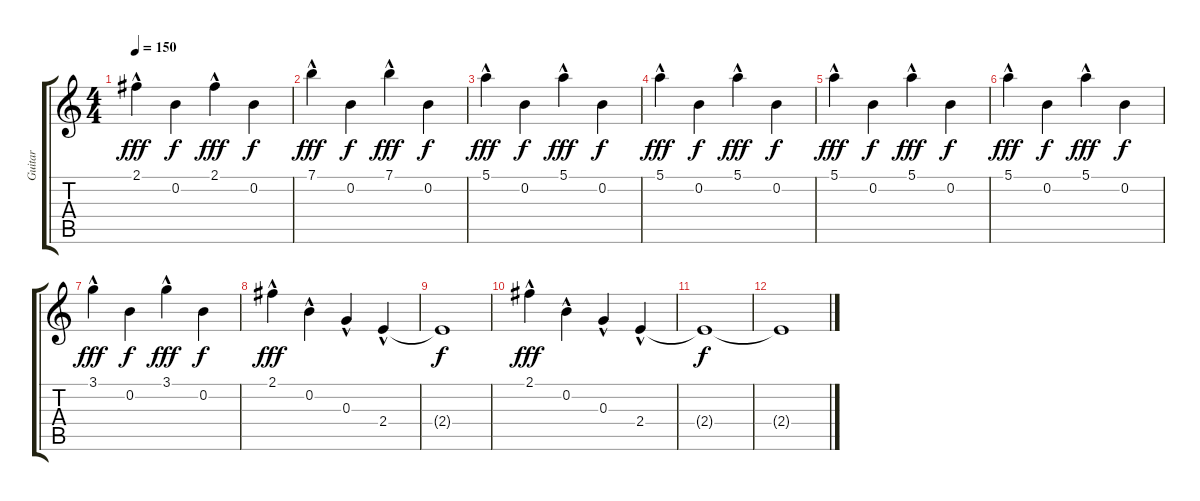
\track ("Guitar" "Guitar") {instrument electricguitarclean}
\staff {score tabs}
\tuning (E4 B3 G3 D3 A2 E2) {hide}
\ts (4 4)
\tempo 150
\clef g2
\ks c
2.1{hac}.4{dy fff} 0.2.4{dy f} 2.1{hac}.4{dy fff} 0.2.4{dy f} |
7.1{hac}.4{dy fff} 0.2.4{dy f} 7.1{hac}.4{dy fff} 0.2.4{dy f} |
5.1{hac}.4{dy fff} 0.2.4{dy f} 5.1{hac}.4{dy fff} 0.2.4{dy f} |
5.1{hac}.4{dy fff} 0.2.4{dy f} 5.1{hac}.4{dy fff} 0.2.4{dy f} |
5.1{hac}.4{dy fff} 0.2.4{dy f} 5.1{hac}.4{dy fff} 0.2.4{dy f} |
5.1{hac}.4{dy fff} 0.2.4{dy f} 5.1{hac}.4{dy fff} 0.2.4{dy f} |
3.1{hac}.4{dy fff} 0.2.4{dy f} 3.1{hac}.4{dy fff} 0.2.4{dy f} |
2.1{hac}.4{dy fff} 0.2{hac}.4 0.3{hac}.4 2.4{hac}.4 |
2.4{t}.1{dy f} |
2.1{hac}.4{dy fff} 0.2{hac}.4 0.3{hac}.4 2.4{hac}.4 |
2.4{t}.1{dy f} |
2.4{t}.1
